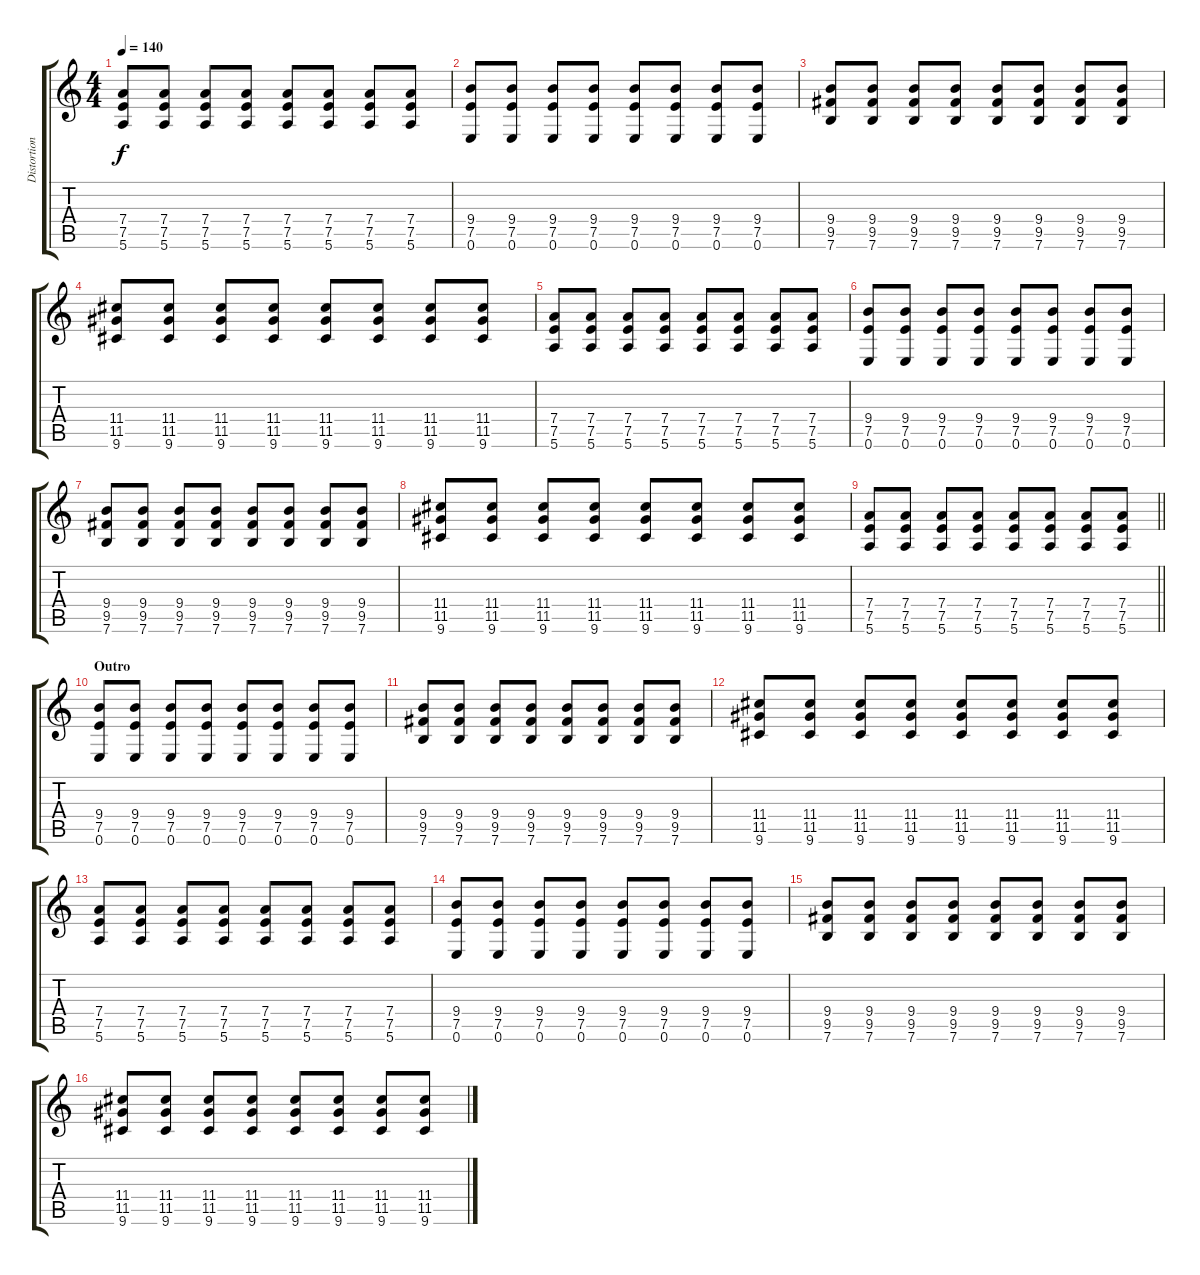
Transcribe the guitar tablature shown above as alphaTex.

\track ("Distortions Rythem" "Distortion") {instrument distortionguitar}
\staff {score tabs}
\tuning (E4 B3 G3 D3 A2 E2) {hide}
\ts (4 4)
\tempo 140
\clef g2
\ks c
(7.4 7.5 5.6).8{dy f} (7.4 7.5 5.6).8 (7.4 7.5 5.6).8 (7.4 7.5 5.6).8 (7.4 7.5 5.6).8 (7.4 7.5 5.6).8 (7.4 7.5 5.6).8 (7.4 7.5 5.6).8 |
(9.4 7.5 0.6).8 (9.4 7.5 0.6).8 (9.4 7.5 0.6).8 (9.4 7.5 0.6).8 (9.4 7.5 0.6).8 (9.4 7.5 0.6).8 (9.4 7.5 0.6).8 (9.4 7.5 0.6).8 |
(9.4 9.5 7.6).8 (9.4 9.5 7.6).8 (9.4 9.5 7.6).8 (9.4 9.5 7.6).8 (9.4 9.5 7.6).8 (9.4 9.5 7.6).8 (9.4 9.5 7.6).8 (9.4 9.5 7.6).8 |
(11.4 11.5 9.6).8 (11.4 11.5 9.6).8 (11.4 11.5 9.6).8 (11.4 11.5 9.6).8 (11.4 11.5 9.6).8 (11.4 11.5 9.6).8 (11.4 11.5 9.6).8 (11.4 11.5 9.6).8 |
(7.4 7.5 5.6).8 (7.4 7.5 5.6).8 (7.4 7.5 5.6).8 (7.4 7.5 5.6).8 (7.4 7.5 5.6).8 (7.4 7.5 5.6).8 (7.4 7.5 5.6).8 (7.4 7.5 5.6).8 |
(9.4 7.5 0.6).8 (9.4 7.5 0.6).8 (9.4 7.5 0.6).8 (9.4 7.5 0.6).8 (9.4 7.5 0.6).8 (9.4 7.5 0.6).8 (9.4 7.5 0.6).8 (9.4 7.5 0.6).8 |
(9.4 9.5 7.6).8 (9.4 9.5 7.6).8 (9.4 9.5 7.6).8 (9.4 9.5 7.6).8 (9.4 9.5 7.6).8 (9.4 9.5 7.6).8 (9.4 9.5 7.6).8 (9.4 9.5 7.6).8 |
(11.4 11.5 9.6).8 (11.4 11.5 9.6).8 (11.4 11.5 9.6).8 (11.4 11.5 9.6).8 (11.4 11.5 9.6).8 (11.4 11.5 9.6).8 (11.4 11.5 9.6).8 (11.4 11.5 9.6).8 |
\barLineRight lightlight
(7.4 7.5 5.6).8 (7.4 7.5 5.6).8 (7.4 7.5 5.6).8 (7.4 7.5 5.6).8 (7.4 7.5 5.6).8 (7.4 7.5 5.6).8 (7.4 7.5 5.6).8 (7.4 7.5 5.6).8 |
\section ("" "Outro")
(9.4 7.5 0.6).8 (9.4 7.5 0.6).8 (9.4 7.5 0.6).8 (9.4 7.5 0.6).8 (9.4 7.5 0.6).8 (9.4 7.5 0.6).8 (9.4 7.5 0.6).8 (9.4 7.5 0.6).8 |
(9.4 9.5 7.6).8 (9.4 9.5 7.6).8 (9.4 9.5 7.6).8 (9.4 9.5 7.6).8 (9.4 9.5 7.6).8 (9.4 9.5 7.6).8 (9.4 9.5 7.6).8 (9.4 9.5 7.6).8 |
(11.4 11.5 9.6).8 (11.4 11.5 9.6).8 (11.4 11.5 9.6).8 (11.4 11.5 9.6).8 (11.4 11.5 9.6).8 (11.4 11.5 9.6).8 (11.4 11.5 9.6).8 (11.4 11.5 9.6).8 |
(7.4 7.5 5.6).8 (7.4 7.5 5.6).8 (7.4 7.5 5.6).8 (7.4 7.5 5.6).8 (7.4 7.5 5.6).8 (7.4 7.5 5.6).8 (7.4 7.5 5.6).8 (7.4 7.5 5.6).8 |
(9.4 7.5 0.6).8 (9.4 7.5 0.6).8 (9.4 7.5 0.6).8 (9.4 7.5 0.6).8 (9.4 7.5 0.6).8 (9.4 7.5 0.6).8 (9.4 7.5 0.6).8 (9.4 7.5 0.6).8 |
(9.4 9.5 7.6).8 (9.4 9.5 7.6).8 (9.4 9.5 7.6).8 (9.4 9.5 7.6).8 (9.4 9.5 7.6).8 (9.4 9.5 7.6).8 (9.4 9.5 7.6).8 (9.4 9.5 7.6).8 |
(11.4 11.5 9.6).8 (11.4 11.5 9.6).8 (11.4 11.5 9.6).8 (11.4 11.5 9.6).8 (11.4 11.5 9.6).8 (11.4 11.5 9.6).8 (11.4 11.5 9.6).8 (11.4 11.5 9.6).8
